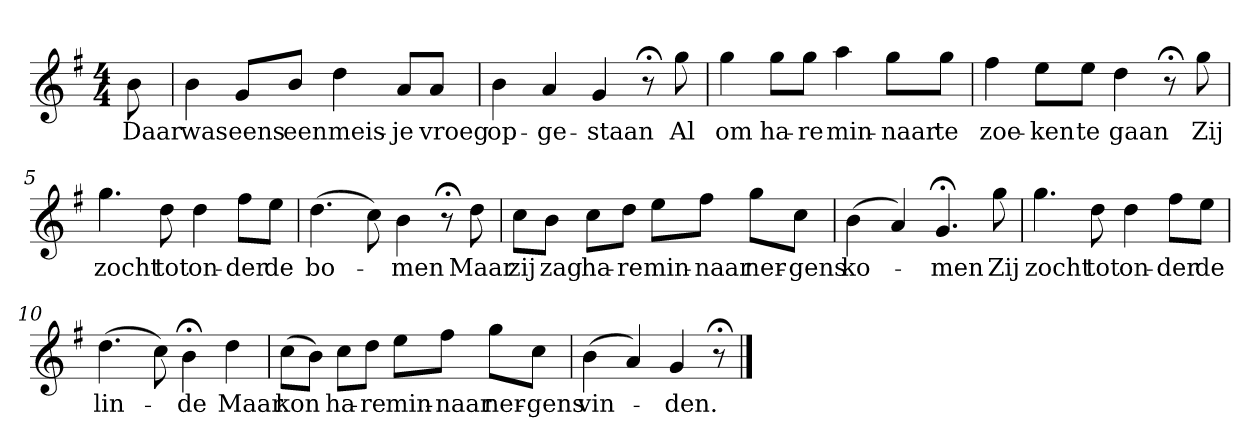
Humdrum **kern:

**kern	**text
*part1	*part1
*staff1	*staff1
*k[f#]	*
*G:	*
*M4/4	*
*MM120	*
=	=
8b	Daar
=1	=1
4b	was
8gL	eens
8bJ	een
4dd	meis-
8aL	-je
8aJ	vroeg
=2	=2
4b	op-
4a	-ge-
4g	-staan
8r;<	.
8gg	Al
=3	=3
4gg	om
8ggL	ha-
8ggJ	-re
4aa	min-
8ggL	-naar
8ggJ	te
=4	=4
4ff#	zoe-
8eeL	-ken
8eeJ	te
4dd	gaan
8r;<	.
8gg	Zij
=5	=5
4.gg	zocht
8dd	tot
4dd	on-
8ff#L	-der
8eeJ	de
=6	=6
(4.dd	bo-
8cc)	.
4b	-men
8r;<	.
8dd	Maar
=7	=7
8ccL	zij
8bJ	zag
8ccL	ha-
8ddJ	-re
8eeL	min-
8ff#J	-naar
8ggL	ner-
8ccJ	-gens
=8	=8
(4b	ko-
4a)	.
4.g;<	-men
8gg	Zij
=9	=9
4.gg	zocht
8dd	tot
4dd	on-
8ff#L	-der
8eeJ	de
=10	=10
(4.dd	lin-
8cc)	.
4b;<	-de
4dd	Maar
=11	=11
(8ccL	kon
8bJ)	.
8ccL	ha-
8ddJ	-re
8eeL	min-
8ff#J	-naar
8ggL	ner-
8ccJ	-gens
=12	=12
(4b	vin-
4a)	.
4g	-den.
8r;<	.
==	==
*-	*-
